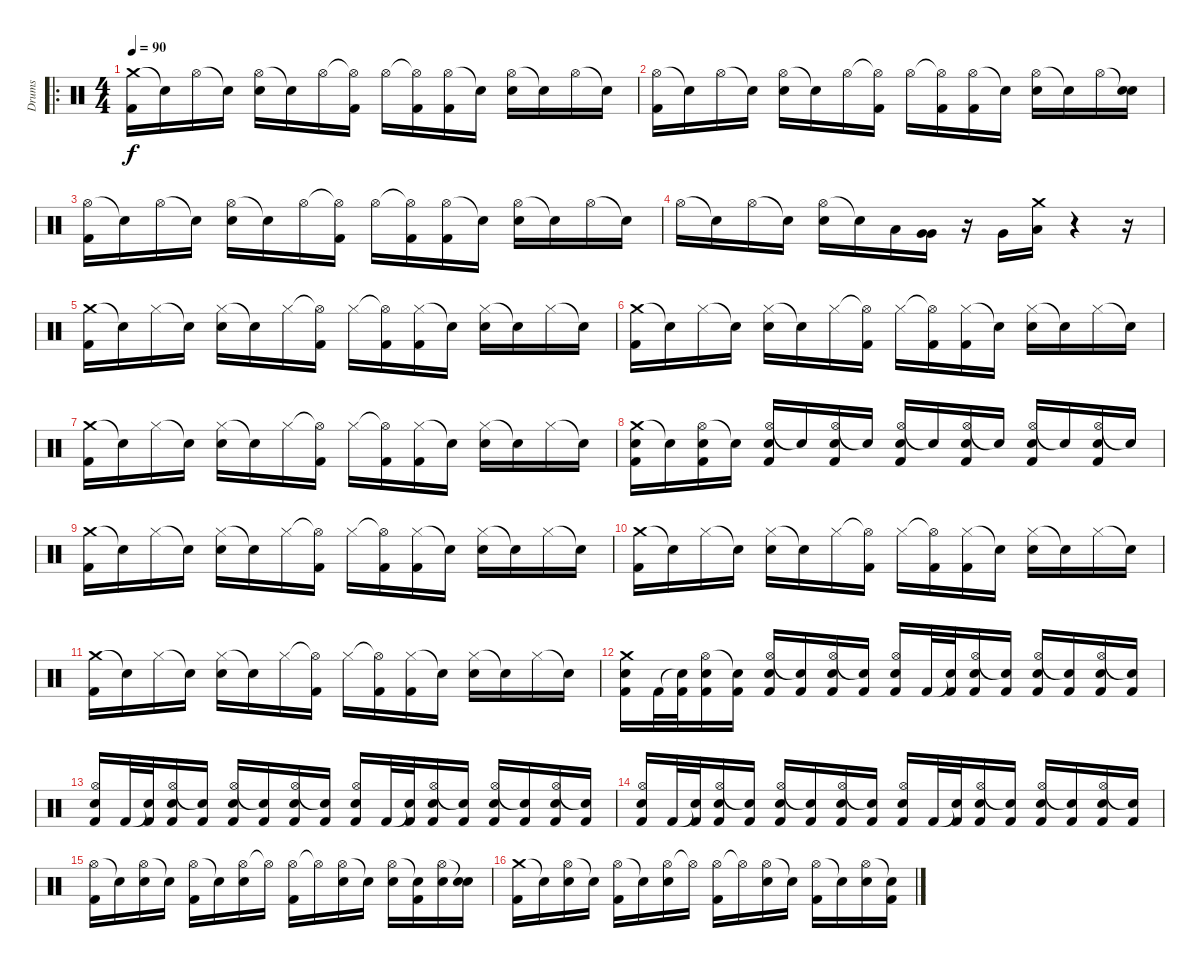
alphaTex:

\track ("Drums" "Drums") {instrument percussion}
\staff {score}
\articulation defaults
\ro
\ts (4 4)
\tempo 90
\clef neutral
\ks c
("Crash medium (hit)" "Kick (hit) 2").16{dy f} "Snare (hit)"{t}.16 "Hi-Hat (open)".16 "Snare (hit)"{t}.16 ("Hi-Hat (open)" "Electric Snare (hit)").16 "Snare (hit)"{t}.16 "Hi-Hat (open)".16 ("Hi-Hat (open)"{t} "Kick (hit) 2").16 "Hi-Hat (open)".16 ("Hi-Hat (open)"{t} "Kick (hit) 2").16 ("Hi-Hat (open)" "Kick (hit) 2").16 "Snare (hit)"{t}.16 ("Hi-Hat (open)" "Electric Snare (hit)").16 "Snare (hit)"{t}.16 "Hi-Hat (open)".16 "Snare (hit)"{t}.16 |
("Hi-Hat (open)" "Kick (hit) 2").16 "Snare (hit)"{t}.16 "Hi-Hat (open)".16 "Snare (hit)"{t}.16 ("Hi-Hat (open)" "Electric Snare (hit)").16 "Snare (hit)"{t}.16 "Hi-Hat (open)".16 ("Hi-Hat (open)"{t} "Kick (hit) 2").16 "Hi-Hat (open)".16 ("Hi-Hat (open)"{t} "Kick (hit) 2").16 ("Hi-Hat (open)" "Kick (hit) 2").16 "Snare (hit)"{t}.16 ("Hi-Hat (open)" "Electric Snare (hit)").16 "Snare (hit)"{t}.16 "Hi-Hat (open)".16 ("Snare (hit)"{t} "Electric Snare (hit)").16 |
("Hi-Hat (open)" "Kick (hit) 2").16 "Snare (hit)"{t}.16 "Hi-Hat (open)".16 "Snare (hit)"{t}.16 ("Hi-Hat (open)" "Electric Snare (hit)").16 "Snare (hit)"{t}.16 "Hi-Hat (open)".16 ("Hi-Hat (open)"{t} "Kick (hit) 2").16 "Hi-Hat (open)".16 ("Hi-Hat (open)"{t} "Kick (hit) 2").16 ("Hi-Hat (open)" "Kick (hit) 2").16 "Snare (hit)"{t}.16 ("Hi-Hat (open)" "Electric Snare (hit)").16 "Snare (hit)"{t}.16 "Hi-Hat (open)".16 "Snare (hit)"{t}.16 |
"Hi-Hat (open)".16 "Snare (hit)"{t}.16 "Hi-Hat (open)".16 "Snare (hit)"{t}.16 ("Hi-Hat (open)" "Electric Snare (hit)").16 "Snare (hit)"{t}.16 "Low Tom (hit)".16 ("Very Low Tom (hit)" "Very Low Tom (hit)").16 r.16 "Very Low Tom (hit)".16 ("Low Floor Tom (hit)" "Crash medium (hit)").16 r.4 r.16 |
("Crash medium (hit)" "Kick (hit) 2").16 "Snare (hit)"{t}.16 "Hi-Hat (closed)".16 "Snare (hit)"{t}.16 ("Hi-Hat (closed)" "Electric Snare (hit)").16 "Snare (hit)"{t}.16 "Hi-Hat (closed)".16 ("Hi-Hat (open)"{t} "Kick (hit) 2").16 "Hi-Hat (closed)".16 ("Hi-Hat (open)"{t} "Kick (hit) 2").16 ("Hi-Hat (closed)" "Kick (hit) 2").16 "Snare (hit)"{t}.16 ("Hi-Hat (closed)" "Electric Snare (hit)").16 "Snare (hit)"{t}.16 "Hi-Hat (closed)".16 "Snare (hit)"{t}.16 |
("Crash medium (hit)" "Kick (hit) 2").16 "Snare (hit)"{t}.16 "Hi-Hat (closed)".16 "Snare (hit)"{t}.16 ("Hi-Hat (closed)" "Electric Snare (hit)").16 "Snare (hit)"{t}.16 "Hi-Hat (closed)".16 ("Hi-Hat (open)"{t} "Kick (hit) 2").16 "Hi-Hat (closed)".16 ("Hi-Hat (open)"{t} "Kick (hit) 2").16 ("Hi-Hat (closed)" "Kick (hit) 2").16 "Snare (hit)"{t}.16 ("Hi-Hat (closed)" "Electric Snare (hit)").16 "Snare (hit)"{t}.16 "Hi-Hat (closed)".16 "Snare (hit)"{t}.16 |
("Crash medium (hit)" "Kick (hit) 2").16 "Snare (hit)"{t}.16 "Hi-Hat (closed)".16 "Snare (hit)"{t}.16 ("Hi-Hat (closed)" "Electric Snare (hit)").16 "Snare (hit)"{t}.16 "Hi-Hat (closed)".16 ("Hi-Hat (open)"{t} "Kick (hit) 2").16 "Hi-Hat (closed)".16 ("Hi-Hat (open)"{t} "Kick (hit) 2").16 ("Hi-Hat (closed)" "Kick (hit) 2").16 "Snare (hit)"{t}.16 ("Hi-Hat (closed)" "Electric Snare (hit)").16 "Snare (hit)"{t}.16 "Hi-Hat (closed)".16 "Snare (hit)"{t}.16 |
("Crash medium (hit)" "Electric Snare (hit)" "Kick (hit) 2").16 "Snare (hit)"{t}.16 ("Hi-Hat (open)" "Electric Snare (hit)" "Kick (hit) 2").16 "Snare (hit)"{t}.16 ("Hi-Hat (open)" "Electric Snare (hit)" "Kick (hit) 2").16 "Snare (hit)"{t}.16 ("Hi-Hat (open)" "Electric Snare (hit)" "Kick (hit) 2").16 "Snare (hit)"{t}.16 ("Hi-Hat (open)" "Electric Snare (hit)" "Kick (hit) 2").16 "Snare (hit)"{t}.16 ("Hi-Hat (open)" "Electric Snare (hit)" "Kick (hit) 2").16 "Snare (hit)"{t}.16 ("Hi-Hat (open)" "Electric Snare (hit)" "Kick (hit) 2").16 "Snare (hit)"{t}.16 ("Hi-Hat (open)" "Electric Snare (hit)" "Kick (hit) 2").16 "Snare (hit)"{t}.16 |
("Crash medium (hit)" "Kick (hit) 2").16 "Snare (hit)"{t}.16 "Hi-Hat (closed)".16 "Snare (hit)"{t}.16 ("Hi-Hat (closed)" "Electric Snare (hit)").16 "Snare (hit)"{t}.16 "Hi-Hat (closed)".16 ("Hi-Hat (open)"{t} "Kick (hit) 2").16 "Hi-Hat (closed)".16 ("Hi-Hat (open)"{t} "Kick (hit) 2").16 ("Hi-Hat (closed)" "Kick (hit) 2").16 "Snare (hit)"{t}.16 ("Hi-Hat (closed)" "Electric Snare (hit)").16 "Snare (hit)"{t}.16 "Hi-Hat (closed)".16 "Snare (hit)"{t}.16 |
("Crash medium (hit)" "Kick (hit) 2").16 "Snare (hit)"{t}.16 "Hi-Hat (closed)".16 "Snare (hit)"{t}.16 ("Hi-Hat (closed)" "Electric Snare (hit)").16 "Snare (hit)"{t}.16 "Hi-Hat (closed)".16 ("Hi-Hat (open)"{t} "Kick (hit) 2").16 "Hi-Hat (closed)".16 ("Hi-Hat (open)"{t} "Kick (hit) 2").16 ("Hi-Hat (closed)" "Kick (hit) 2").16 "Snare (hit)"{t}.16 ("Hi-Hat (closed)" "Electric Snare (hit)").16 "Snare (hit)"{t}.16 "Hi-Hat (closed)".16 "Snare (hit)"{t}.16 |
("Crash medium (hit)" "Kick (hit) 2").16 "Snare (hit)"{t}.16 "Hi-Hat (closed)".16 "Snare (hit)"{t}.16 ("Hi-Hat (closed)" "Electric Snare (hit)").16 "Snare (hit)"{t}.16 "Hi-Hat (closed)".16 ("Hi-Hat (open)"{t} "Kick (hit) 2").16 "Hi-Hat (closed)".16 ("Hi-Hat (open)"{t} "Kick (hit) 2").16 ("Hi-Hat (closed)" "Kick (hit) 2").16 "Snare (hit)"{t}.16 ("Hi-Hat (closed)" "Electric Snare (hit)").16 "Snare (hit)"{t}.16 "Hi-Hat (closed)".16 "Snare (hit)"{t}.16 |
("Crash medium (hit)" "Electric Snare (hit)" "Kick (hit) 2").16 "Kick (hit) 2".32 ("Snare (hit)"{t} "Kick (hit) 2").32 ("Hi-Hat (open)" "Electric Snare (hit)" "Kick (hit) 2").16 ("Snare (hit)"{t} "Kick (hit) 2").16 ("Hi-Hat (open)" "Electric Snare (hit)" "Kick (hit) 2").16 ("Snare (hit)"{t} "Kick (hit) 2").16 ("Hi-Hat (open)" "Electric Snare (hit)" "Kick (hit) 2").16 ("Snare (hit)"{t} "Kick (hit) 2").16 ("Hi-Hat (open)" "Electric Snare (hit)" "Kick (hit) 2").16 "Kick (hit) 2".32 ("Snare (hit)"{t} "Kick (hit) 2").32 ("Hi-Hat (open)" "Electric Snare (hit)" "Kick (hit) 2").16 ("Snare (hit)"{t} "Kick (hit) 2").16 ("Hi-Hat (open)" "Electric Snare (hit)" "Kick (hit) 2").16 ("Snare (hit)"{t} "Kick (hit) 2").16 ("Hi-Hat (open)" "Electric Snare (hit)" "Kick (hit) 2").16 ("Snare (hit)"{t} "Kick (hit) 2").16 |
("Hi-Hat (open)" "Electric Snare (hit)" "Kick (hit) 2").16 "Kick (hit) 2".32 ("Snare (hit)"{t} "Kick (hit) 2").32 ("Hi-Hat (open)" "Electric Snare (hit)" "Kick (hit) 2").16 ("Snare (hit)"{t} "Kick (hit) 2").16 ("Hi-Hat (open)" "Electric Snare (hit)" "Kick (hit) 2").16 ("Snare (hit)"{t} "Kick (hit) 2").16 ("Hi-Hat (open)" "Electric Snare (hit)" "Kick (hit) 2").16 ("Snare (hit)"{t} "Kick (hit) 2").16 ("Hi-Hat (open)" "Electric Snare (hit)" "Kick (hit) 2").16 "Kick (hit) 2".32 ("Snare (hit)"{t} "Kick (hit) 2").32 ("Hi-Hat (open)" "Electric Snare (hit)" "Kick (hit) 2").16 ("Snare (hit)"{t} "Kick (hit) 2").16 ("Hi-Hat (open)" "Electric Snare (hit)" "Kick (hit) 2").16 ("Snare (hit)"{t} "Kick (hit) 2").16 ("Hi-Hat (open)" "Electric Snare (hit)" "Kick (hit) 2").16 ("Snare (hit)"{t} "Kick (hit) 2").16 |
("Hi-Hat (open)" "Electric Snare (hit)" "Kick (hit) 2").16 "Kick (hit) 2".32 ("Snare (hit)"{t} "Kick (hit) 2").32 ("Hi-Hat (open)" "Electric Snare (hit)" "Kick (hit) 2").16 ("Snare (hit)"{t} "Kick (hit) 2").16 ("Hi-Hat (open)" "Electric Snare (hit)" "Kick (hit) 2").16 ("Snare (hit)"{t} "Kick (hit) 2").16 ("Hi-Hat (open)" "Electric Snare (hit)" "Kick (hit) 2").16 ("Snare (hit)"{t} "Kick (hit) 2").16 ("Hi-Hat (open)" "Electric Snare (hit)" "Kick (hit) 2").16 "Kick (hit) 2".32 ("Snare (hit)"{t} "Kick (hit) 2").32 ("Hi-Hat (open)" "Electric Snare (hit)" "Kick (hit) 2").16 ("Snare (hit)"{t} "Kick (hit) 2").16 ("Hi-Hat (open)" "Electric Snare (hit)" "Kick (hit) 2").16 ("Snare (hit)"{t} "Kick (hit) 2").16 ("Hi-Hat (open)" "Electric Snare (hit)" "Kick (hit) 2").16 ("Snare (hit)"{t} "Kick (hit) 2").16 |
("Hi-Hat (open)" "Kick (hit) 2").16 "Snare (hit)"{t}.16 ("Hi-Hat (open)" "Electric Snare (hit)").16 "Snare (hit)"{t}.16 ("Hi-Hat (open)" "Kick (hit) 2").16 "Snare (hit)"{t}.16 ("Hi-Hat (open)" "Electric Snare (hit)").16 "Hi-Hat (open)"{t}.16 ("Hi-Hat (open)" "Kick (hit) 2").16 "Hi-Hat (open)"{t}.16 ("Hi-Hat (open)" "Electric Snare (hit)").16 "Snare (hit)"{t}.16 ("Hi-Hat (open)" "Electric Snare (hit)").16 ("Snare (hit)"{t} "Kick (hit) 2").16 ("Hi-Hat (open)" "Electric Snare (hit)").16 ("Snare (hit)"{t} "Electric Snare (hit)").16 |
("Crash medium (hit)" "Kick (hit) 2").16 "Snare (hit)"{t}.16 ("Hi-Hat (open)" "Electric Snare (hit)").16 "Snare (hit)"{t}.16 ("Hi-Hat (open)" "Kick (hit) 2").16 "Snare (hit)"{t}.16 ("Hi-Hat (open)" "Electric Snare (hit)").16 "Hi-Hat (open)"{t}.16 ("Hi-Hat (open)" "Kick (hit) 2").16 "Hi-Hat (open)"{t}.16 ("Hi-Hat (open)" "Electric Snare (hit)").16 "Snare (hit)"{t}.16 ("Hi-Hat (open)" "Kick (hit) 2").16 "Snare (hit)"{t}.16 ("Hi-Hat (open)" "Electric Snare (hit)").16 ("Snare (hit)"{t} "Kick (hit) 2").16
